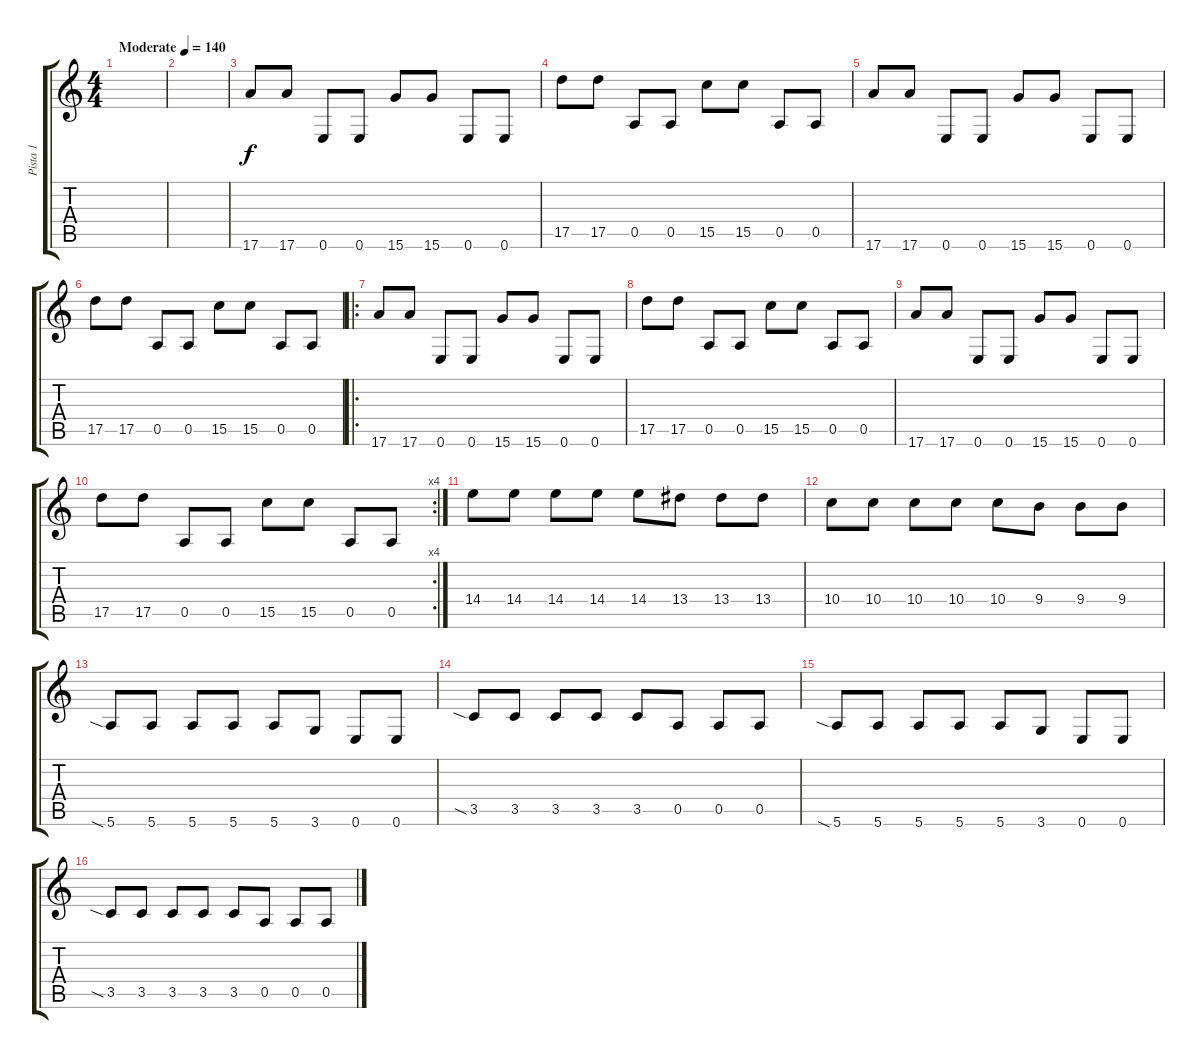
\track ("Pista 1" "Pista 1") {instrument distortionguitar}
\staff {score tabs}
\tuning (E4 B3 G3 D3 A2 E2) {hide}
\ts (4 4)
\tempo (140 "Moderate")
\clef g2
\ks c
|
|
17.6.8 17.6.8 0.6.8 0.6.8 15.6.8 15.6.8 0.6.8 0.6.8 |
17.5.8 17.5.8 0.5.8 0.5.8 15.5.8 15.5.8 0.5.8 0.5.8 |
17.6.8 17.6.8 0.6.8 0.6.8 15.6.8 15.6.8 0.6.8 0.6.8 |
17.5.8 17.5.8 0.5.8 0.5.8 15.5.8 15.5.8 0.5.8 0.5.8 |
\ro
17.6.8 17.6.8 0.6.8 0.6.8 15.6.8 15.6.8 0.6.8 0.6.8 |
17.5.8 17.5.8 0.5.8 0.5.8 15.5.8 15.5.8 0.5.8 0.5.8 |
17.6.8 17.6.8 0.6.8 0.6.8 15.6.8 15.6.8 0.6.8 0.6.8 |
\rc 4
17.5.8 17.5.8 0.5.8 0.5.8 15.5.8 15.5.8 0.5.8 0.5.8 |
14.4.8 14.4.8 14.4.8 14.4.8 14.4.8 13.4.8 13.4.8 13.4.8 |
10.4.8 10.4.8 10.4.8 10.4.8 10.4.8 9.4.8 9.4.8 9.4.8 |
5.6{sia}.8 5.6.8 5.6.8 5.6.8 5.6.8 3.6.8 0.6.8 0.6.8 |
3.5{sia}.8 3.5.8 3.5.8 3.5.8 3.5.8 0.5.8 0.5.8 0.5.8 |
5.6{sia}.8 5.6.8 5.6.8 5.6.8 5.6.8 3.6.8 0.6.8 0.6.8 |
3.5{sia}.8 3.5.8 3.5.8 3.5.8 3.5.8 0.5.8 0.5.8 0.5.8
